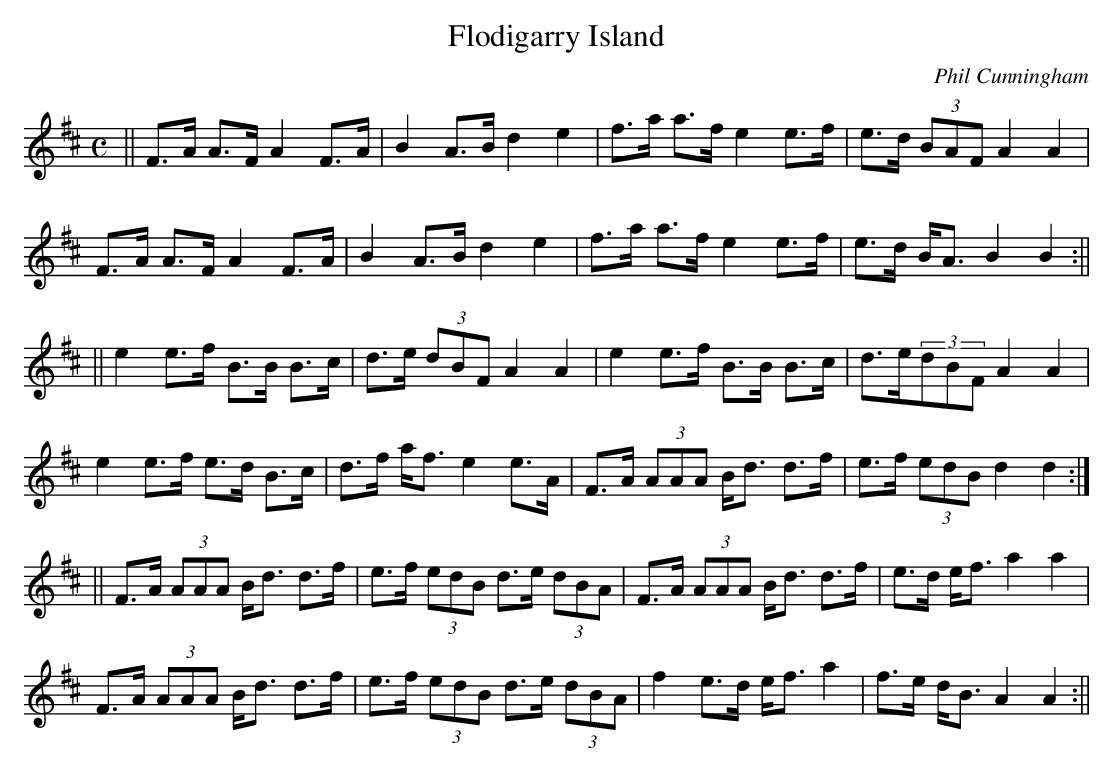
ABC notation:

X:1
T:Flodigarry Island
C:Phil Cunningham
M:C
L:1/8
K:BMin
||F>A A>F A2 F>A|B2 A>B d2 e2|f>a a>f e2 e>f|e>d (3BAF A2 A2|
F>A A>F A2 F>A| B2 A>B d2 e2| f>a a>f e2 e>f| e>d B<A B2 B2 :||
||e2 e>f B>B B>c|d>e (3dBF A2 A2|e2 e>f B>B B>c|d>e(3dBF A2 A2|
e2 e>f e>d B>c|d>3f a<f e2 e>A|F>A (3AAA B<d d>f|e>f (3edB d2 d2 :|
|| F>A (3AAA B<d d>f| e>f (3edB d>e (3dBA|F>A (3AAA B<d d>f|e>d e<f a2 a2|
F>A (3AAA B<d d>f| e>f (3edB d>e (3dBA |f2 e>d e<f a2|f>e d<B A2 A2 :||
